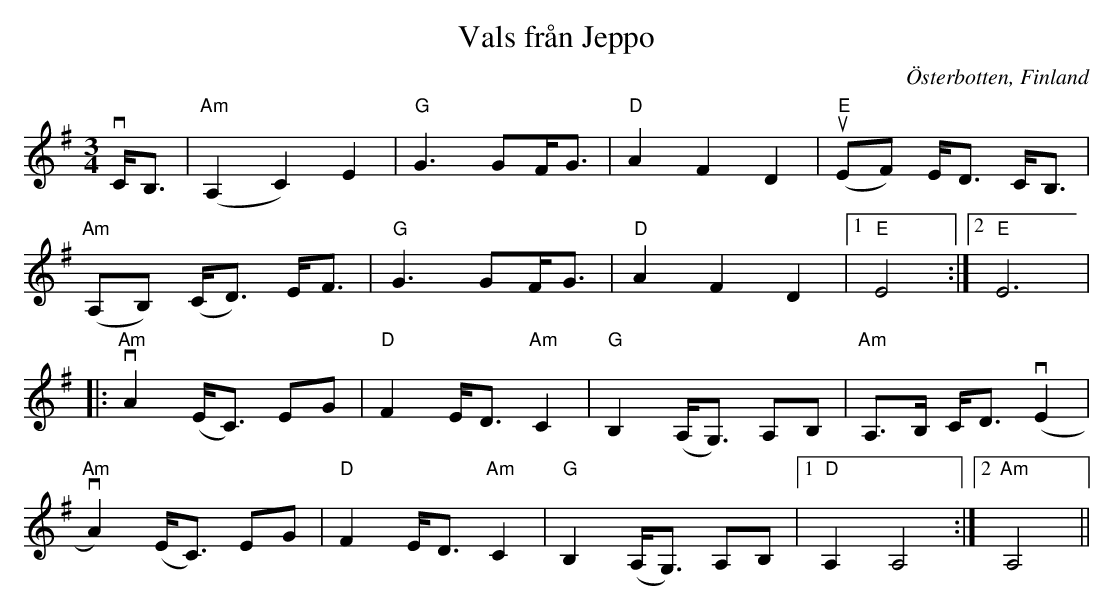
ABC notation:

X:1
T:Vals från Jeppo
O:Österbotten, Finland
M:3/4
L:1/8
K:Ador
vC<B, | "Am"(A,2 C2) E2 |"G" G3/1GF<G |"D" A2 F2 D2 | "E" u(EF) E<D C<B, |
  "Am"(A,B,) (C<D) E<F  | "G" G3/1GF<G |  "D" A2 F2 D2 |1 "E" E4:|2 "E" E6 |
|: "Am" vA2 (E<C) EG | "D" F2 E<D "Am"C2 | "G"B,2 (A,<G,) A,B, | "Am"A,>B, C<D (vE2 |
   "Am" vA2)(E<C) EG | "D"F2 E<D "Am"C2 | "G"B,2 (A,<G,) A,B, |1 "D"A,2 A,4 :|2 "Am" A,4 ||
